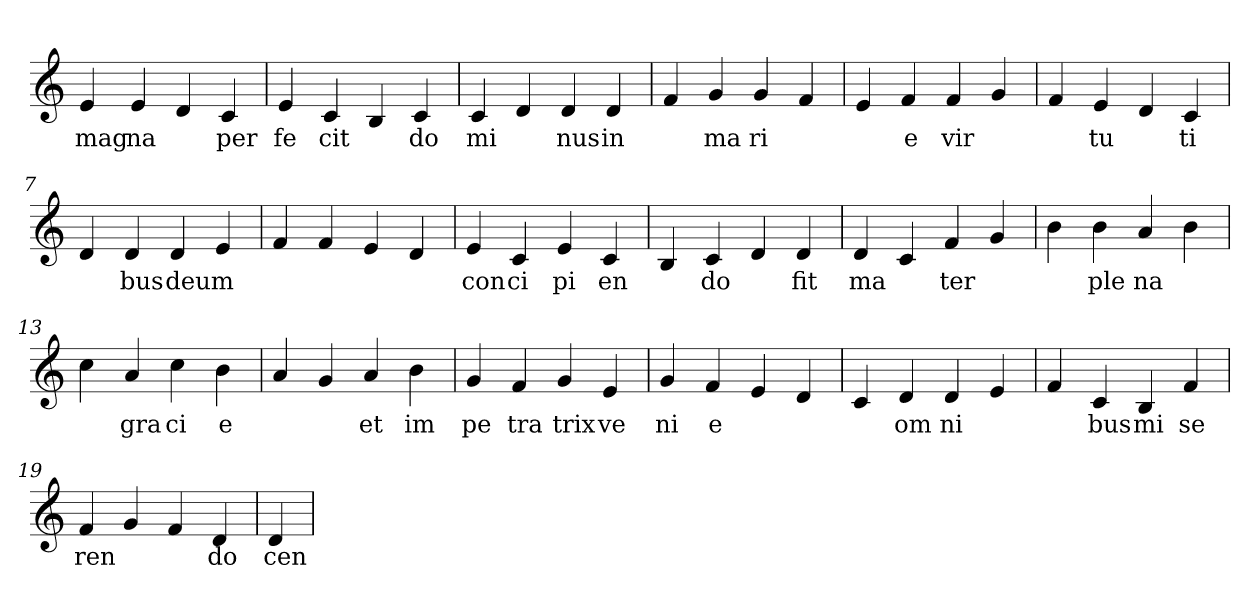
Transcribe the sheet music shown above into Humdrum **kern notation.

**kern	**text
*part1	*part1
*staff1	*staff1
*clefG2	*
=1	=1
4e	mag
4e	na
4d	.
4c	per
=2	=2
4e	fe
4c	cit
4B	.
4c	do
=3	=3
4c	mi
4d	.
4d	nus
4d	in
=4	=4
4f	.
4g	ma
4g	ri
4f	.
=5	=5
4e	.
4f	e
4f	vir
4g	.
=6	=6
4f	.
4e	tu
4d	.
4c	ti
=7	=7
4d	.
4d	bus
4d	deum
4e	.
=8	=8
4f	.
4f	.
4e	.
4d	.
=9	=9
4e	con
4c	ci
4e	pi
4c	en
=10	=10
4B	.
4c	do
4d	.
4d	fit
=11	=11
4d	ma
4c	.
4f	ter
4g	.
=12	=12
4b	.
4b	ple
4a	na
4b	.
=13	=13
4cc	.
4a	gra
4cc	ci
4b	e
=14	=14
4a	.
4g	.
4a	et
4b	im
=15	=15
4g	pe
4f	tra
4g	trix
4e	ve
=16	=16
4g	ni
4f	e
4e	.
4d	.
=17	=17
4c	.
4d	om
4d	ni
4e	.
=18	=18
4f	.
4c	bus
4B	mi
4f	se
=19	=19
4f	ren
4g	.
4f	.
4d	do
=20	=20
4d	cen
=	=
*-	*-
